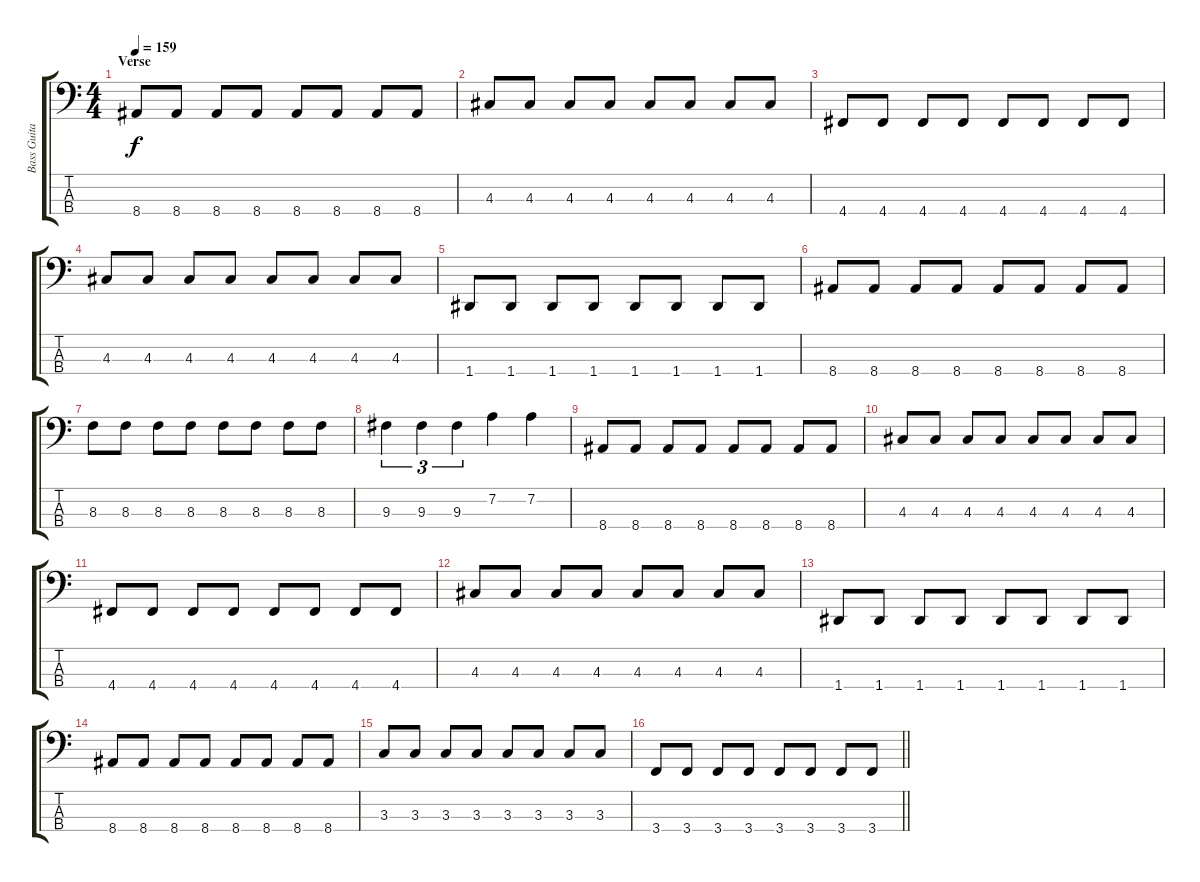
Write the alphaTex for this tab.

\track ("Bass Guitar" "Bass Guita") {instrument electricbassfinger}
\staff {score tabs}
\tuning (G2 D2 A1 D1) {hide}
\ts (4 4)
\section ("" "Verse")
\tempo 159
\clef f4
\ks c
8.4.8{dy f} 8.4.8 8.4.8 8.4.8 8.4.8 8.4.8 8.4.8 8.4.8 |
4.3.8 4.3.8 4.3.8 4.3.8 4.3.8 4.3.8 4.3.8 4.3.8 |
4.4.8 4.4.8 4.4.8 4.4.8 4.4.8 4.4.8 4.4.8 4.4.8 |
4.3.8 4.3.8 4.3.8 4.3.8 4.3.8 4.3.8 4.3.8 4.3.8 |
1.4.8 1.4.8 1.4.8 1.4.8 1.4.8 1.4.8 1.4.8 1.4.8 |
8.4.8 8.4.8 8.4.8 8.4.8 8.4.8 8.4.8 8.4.8 8.4.8 |
8.3.8 8.3.8 8.3.8 8.3.8 8.3.8 8.3.8 8.3.8 8.3.8 |
9.3.4{tu (3 2)} 9.3.4{tu (3 2)} 9.3.4{tu (3 2)} 7.2.4 7.2.4 |
8.4.8 8.4.8 8.4.8 8.4.8 8.4.8 8.4.8 8.4.8 8.4.8 |
4.3.8 4.3.8 4.3.8 4.3.8 4.3.8 4.3.8 4.3.8 4.3.8 |
4.4.8 4.4.8 4.4.8 4.4.8 4.4.8 4.4.8 4.4.8 4.4.8 |
4.3.8 4.3.8 4.3.8 4.3.8 4.3.8 4.3.8 4.3.8 4.3.8 |
1.4.8 1.4.8 1.4.8 1.4.8 1.4.8 1.4.8 1.4.8 1.4.8 |
8.4.8 8.4.8 8.4.8 8.4.8 8.4.8 8.4.8 8.4.8 8.4.8 |
3.3.8 3.3.8 3.3.8 3.3.8 3.3.8 3.3.8 3.3.8 3.3.8 |
\barLineRight lightlight
3.4.8 3.4.8 3.4.8 3.4.8 3.4.8 3.4.8 3.4.8 3.4.8
